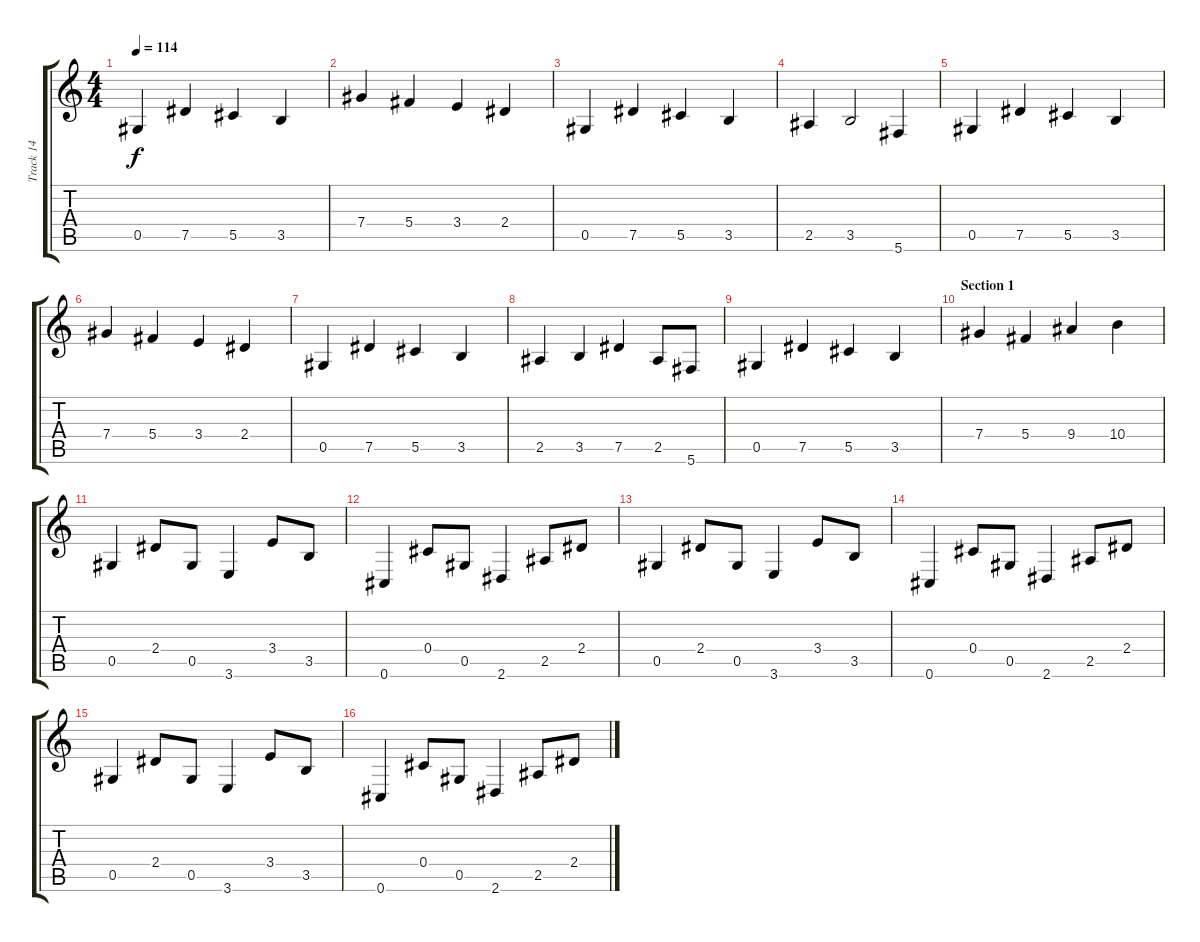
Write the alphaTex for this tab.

\track ("Track 14" "Track 14") {instrument electricbassfinger}
\staff {score tabs}
\tuning (Eb4 Bb3 Gb3 Db3 Ab2 Db2) {hide}
\ts (4 4)
\tempo 114
\clef g2
\ks c
0.5.4{dy f} 7.5.4 5.5.4 3.5.4 |
7.4.4 5.4.4 3.4.4 2.4.4 |
0.5.4 7.5.4 5.5.4 3.5.4 |
2.5.4 3.5.2 5.6.4 |
0.5.4 7.5.4 5.5.4 3.5.4 |
7.4.4 5.4.4 3.4.4 2.4.4 |
0.5.4 7.5.4 5.5.4 3.5.4 |
2.5.4 3.5.4 7.5.4 2.5.8 5.6.8 |
0.5.4 7.5.4 5.5.4 3.5.4 |
\section ("" "Section 1")
7.4.4 5.4.4 9.4.4 10.4.4 |
0.5.4{volume 16} 2.4.8 0.5.8 3.6.4 3.4.8 3.5.8 |
0.6.4 0.4.8 0.5.8 2.6.4 2.5.8 2.4.8 |
0.5.4 2.4.8 0.5.8 3.6.4 3.4.8 3.5.8 |
0.6.4 0.4.8 0.5.8 2.6.4 2.5.8 2.4.8 |
0.5.4 2.4.8 0.5.8 3.6.4 3.4.8 3.5.8 |
0.6.4 0.4.8 0.5.8 2.6.4 2.5.8 2.4.8
